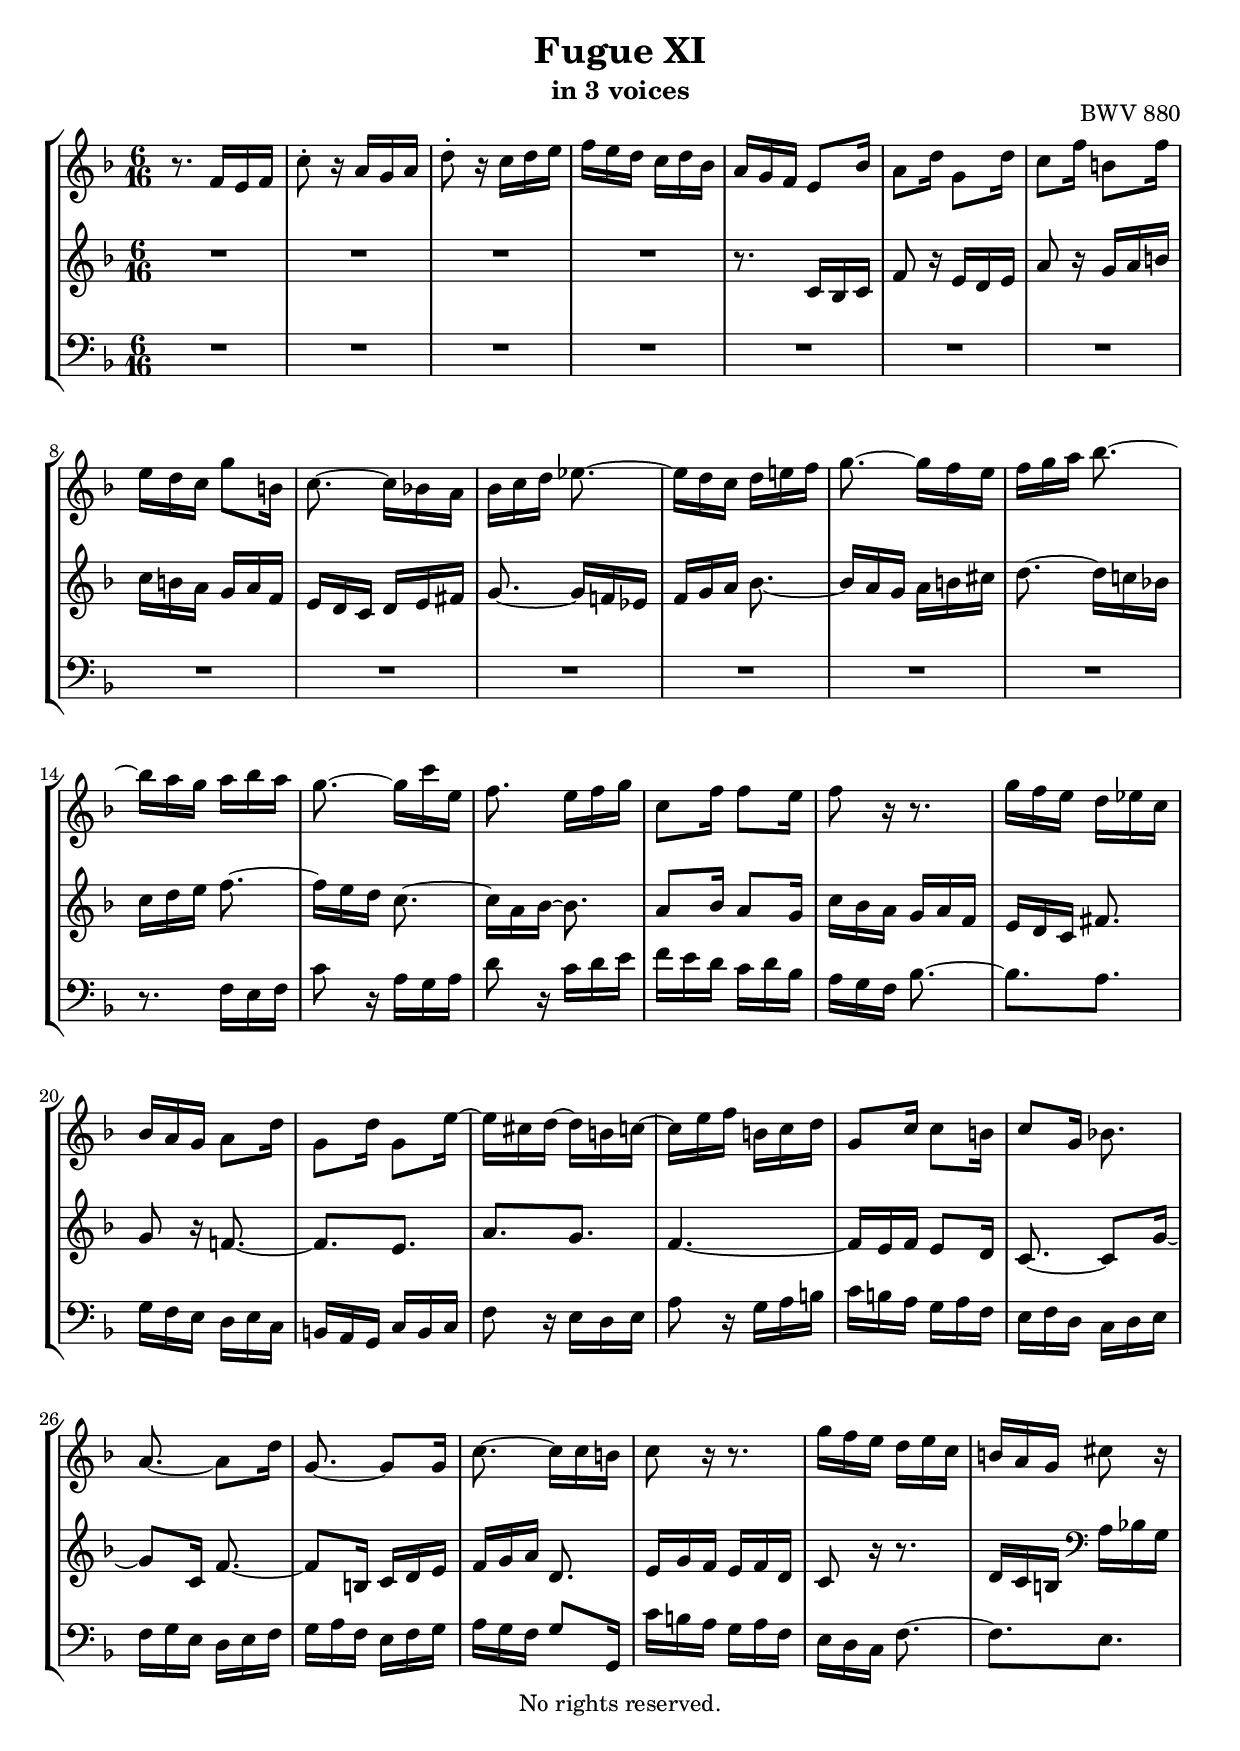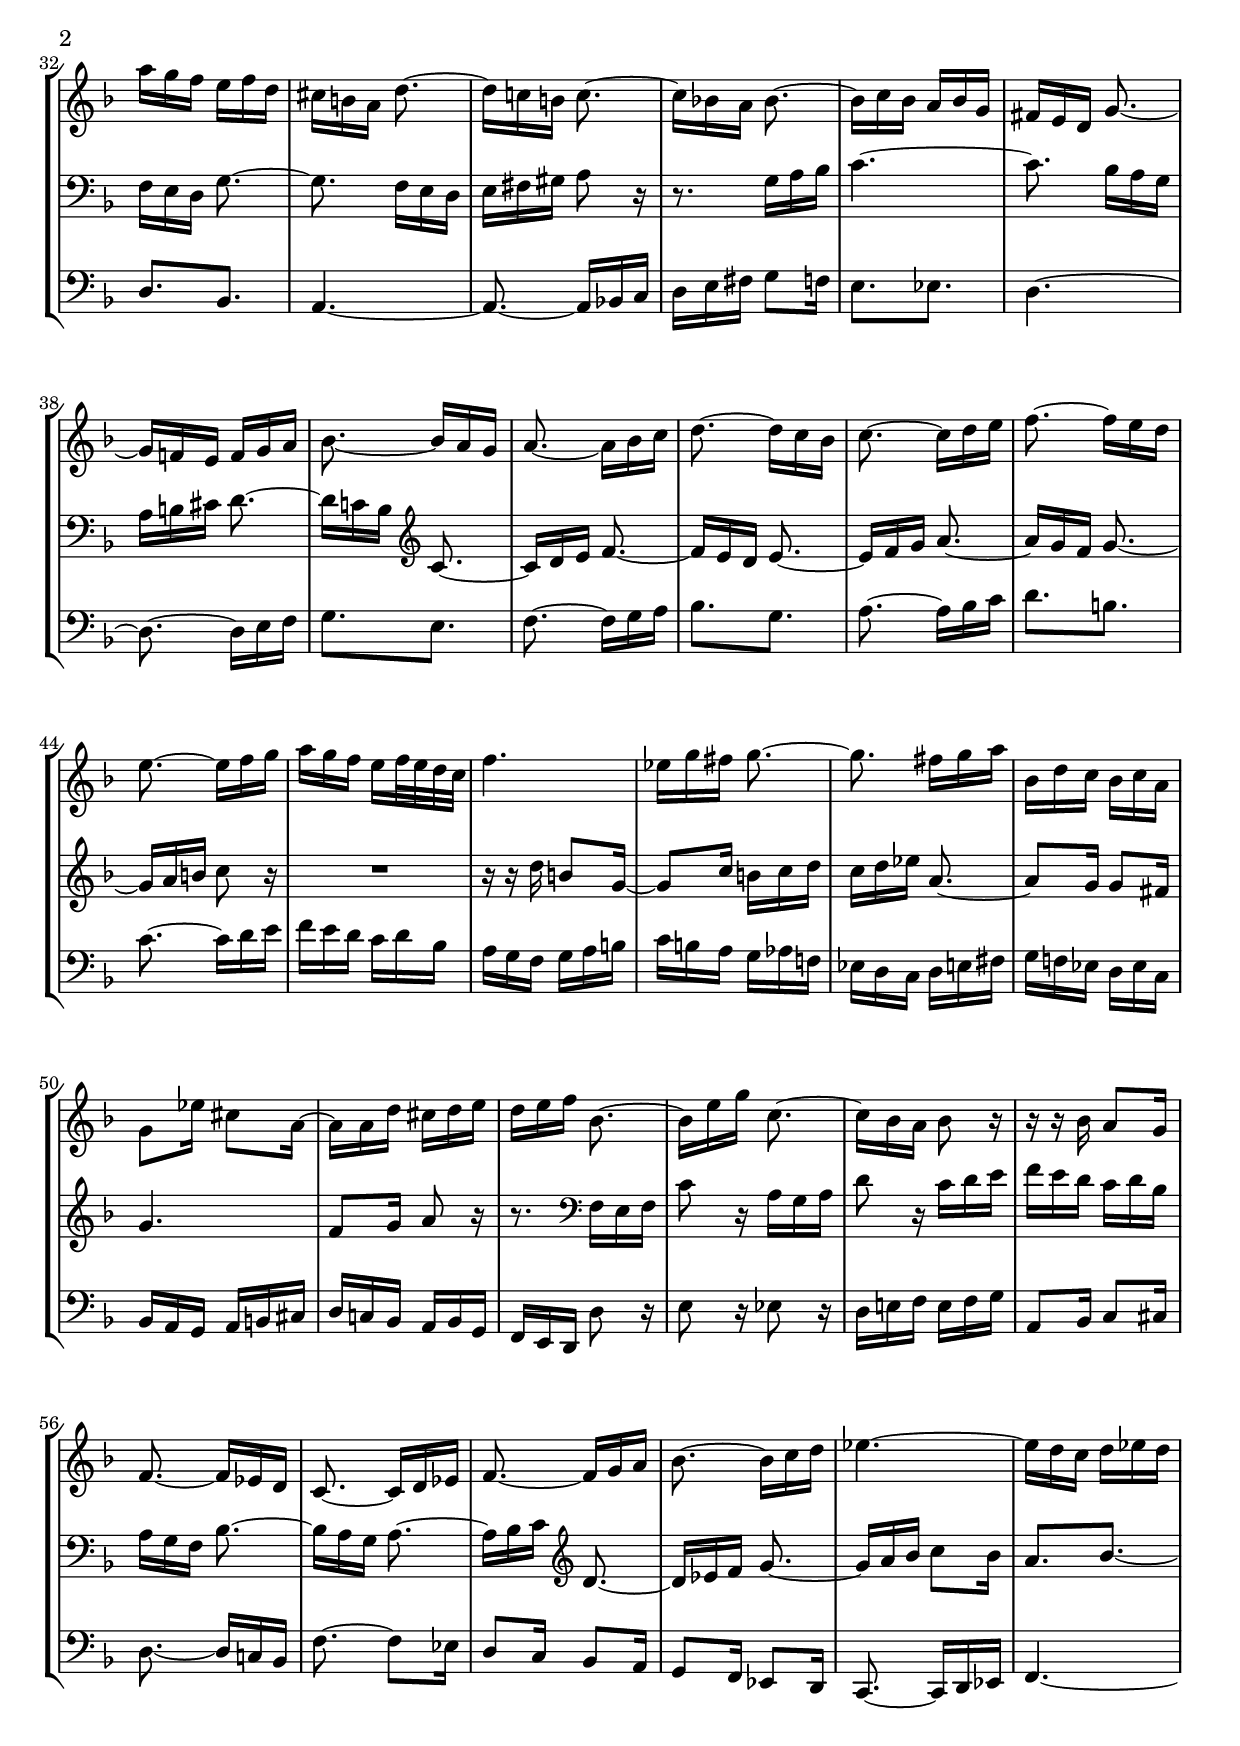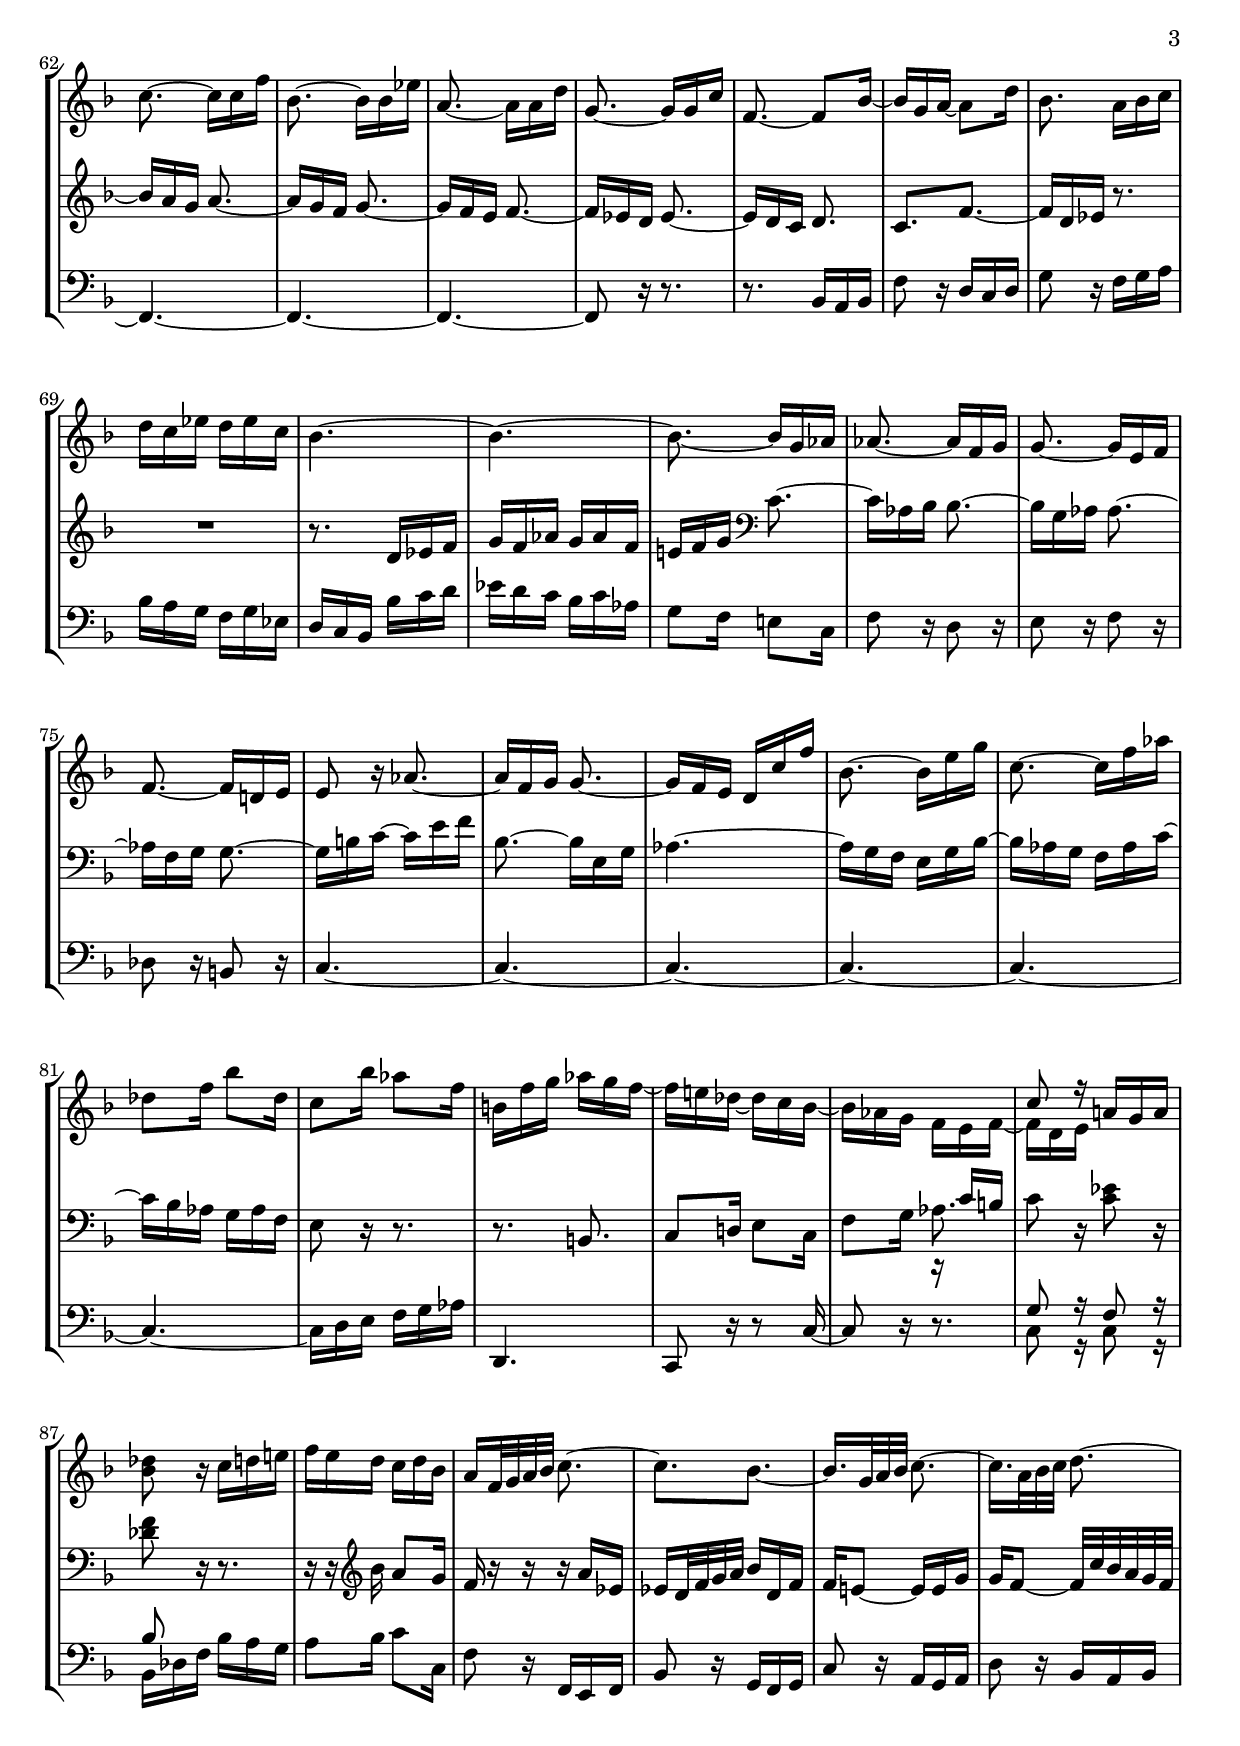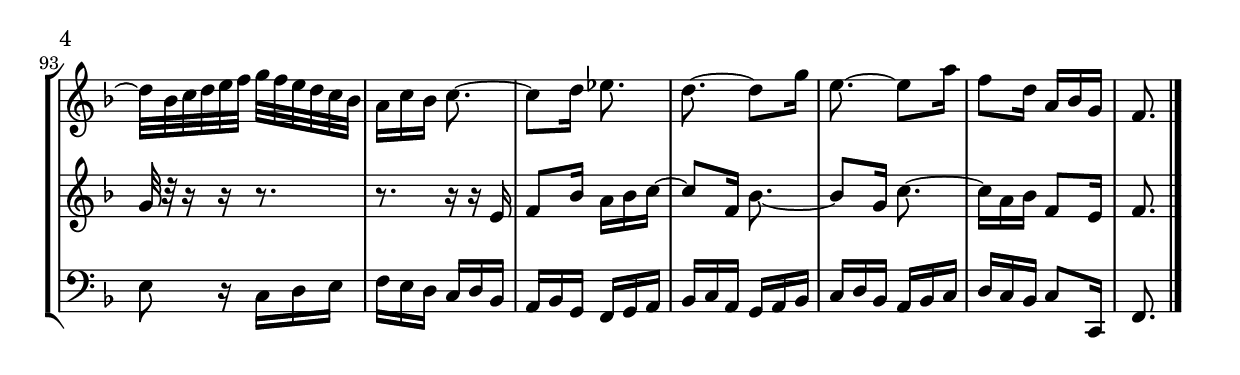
\version "2.18.2"

%This edition was prepared and typeset by Kyle Rother using the 1866 Breitkopf & Härtel Bach-Gesellschaft Ausgabe as primary source. 
%Reference was made to both the Henle and Bärenreiter urtext editions, as well as the critical and scholarly commentary of Alfred Dürr, however the final expression is in all cases that of the composer or present editor.
%This edition is in the public domain, and the editor does not claim any rights in the content.

\header {
  title = "Fugue XI"
  subtitle = "in 3 voices"
  opus = "BWV 880"
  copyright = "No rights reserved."
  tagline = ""
}

global = {
  \key f \major
  \numericTimeSignature
  \time 6/16
}

soprano = \relative c' {
  \global
  
  r8. f16 e f | % m. 1
  c'8-. r16 a g a | % m. 2
  d8-. r16 c d e | % m. 3
  f16 e d c d bes | % m. 4
  a16 g f e8 bes'16 | % m. 5
  a8 d16 g,8 d'16 | % m. 6
  c8 f16 b,!8 f'16 | % m. 7
  e16 d c g'8 b,!16 | % m. 8
  c8.~ c16 bes! a | % m. 9
  bes16 c d es8.~ | % m. 10
  es16 d c d e! f | % m. 11
  g8.~ g16 f e | % m. 12
  f16 g a bes8.~ | % m. 13
  bes16 a g a bes a | % m. 14
  g8.~ g16 c e, | % m. 15
  f8. e16 f g | % m. 16
  c,8 f16 f8 e16 | % m. 17
  f8 r16 r8. | % m. 18
  g16 f e d es c | % m. 19
  bes16 a g a8 d16 | % m. 20
  g,8 d'16 g,8 e'16~ | % m. 21
  e16 cis d~ d b! c!~ | % m. 22
  c16 e f b,! c d | % m. 23
  g,8 c16 c8 b!16 | % m. 24
  c8 g16 bes!8. | % m. 25
  a8.~ a8 d16 | % m. 26
  g,8.~ g8 g16 | % m. 27
  c8.~ c16 c b! | % m. 28
  c8 r16 r8. | % m. 29
  g'16 f e d e c | % m. 30
  b!16 a g cis8 r16 | % m. 31
  a'16 g f e f d | % m. 32
  cis16 b! a d8.~ | % m. 33
  d16 c! b! c8.~ | % m. 34
  c16 bes! a bes8.~ | % m. 35
  bes16 c bes a bes g | % m. 36
  fis16 e d g8.~ | % m. 37
  g16 f! e f g a | % m. 38
  bes8.~ bes16 a g | % m. 39
  a8.~ a16 bes c | % m. 40
  d8.~ d16 c bes | % m. 41
  c8.~ c16 d e | % m. 42
  f8.~ f16 e d | % m. 43
  e8.~ e16 f g | % m. 44
  a16 g f e f32 e d c | % m. 45
  f4. | % m. 46
  es16 g fis g8.~ | % m. 47
  g8. fis16 g a | % m. 48
  bes,16 d c bes c a | % m. 49
  g8 es'16 cis8 a16~ | % m. 50
  a16 a d cis d e | % m. 51
  d16 e f bes,8.~ | % m. 52
  bes16 e g c,8.~ | % m. 53
  c16 bes a bes8 r16 | % m. 54
  r16 r bes a8 g16 | % m. 55
  f8.~ f16 es d | % m. 56
  c8.~ c16 d es | % m. 57
  f8.~ f16 g a | % m. 58
  bes8.~ bes16 c d | % m. 59
  es4.~ | % m. 60
  es16 d c d es d | % m. 61
  c8.~ c16 c f | % m. 62
  bes,8.~ bes16 bes es | % m. 63
  a,8.~ a16 a d | % m. 64
  g,8.~ g16 g c | % m. 65
  f,8.~ f8 bes16~ | % m. 66
  bes16 g a~ a8 d16 | % m. 67
  bes8. a16 bes c | % m. 68
  d16 c es d es c | % m. 69
  bes4.~ | % m. 70
  bes4.~ | % m. 71
  bes8.~ bes16 g as | % m. 72
  as8.~ as16 f g | % m. 73
  g8.~ g16 e f | % m. 74
  f8.~ f16 d! e | % m. 75
  e8 r16 as8.~ | % m. 76
  as16 f g g8.~ | % m. 77
  g16 f e d c' f | % m. 78
  bes,8.~ bes16 e g | % m. 79
  c,8.~ c16 f as | % m. 80
  des,8 f16 bes8 des,16 | % m. 81
  c8 bes'16 as8 f16 | % m. 82
  <<
    { \stemUp s4. | s4. | s4. | c8 r16 a! g a }
    \\
    {  b!16 f' g as g f~ | f16 e! des~ des c bes~ | bes16 as g f e f~ | \stemDown f16 d e s8. }
  >> | % m. 83- 86
  <des' bes>8 r16 c d! e! | % m. 87
  f16 e d c d bes | % m. 88
  a16 f32 g a bes c8.~ | % m. 89
  c8. [bes~] | % m. 90
  bes16. g32 a bes c8.~ | % m. 91
  c16. a32 bes c d8.~ | % m. 92
  d32 bes c d e f g f e d c bes | % m. 93
  a16 c bes c8.~ | % m. 94
  c8 d16 es8. | % m. 95
  d8.~ d8 g16 | % m. 96
  e8.~ e8 a16 | % m. 97
  f8 d16 a bes g | % m. 98
  \set Score.measureLength = #(ly:make-moment 3 16) f8. \bar "|." | % m. 99
    
}

mezzo = \relative c' {
  \global
  
  R4. | % m. 1
  R4. | % m. 2
  R4. | % m. 3
  R4. | % m. 4
  r8. c16 bes c | % m. 5
  f8 r16 e d e | % m. 6
  a8 r16 g a b! | % m. 7
  c16 b! a g a f | % m. 8
  e16 d c d e fis | % m. 9
  g8.~ g16 f! es | % m. 10
  f16 g a bes8.~ | % m. 11
  bes16 a g a b! cis | % m. 12
  d8.~ d16 c! bes! | % m. 13
  c16 d e f8.~ | % m. 14
  f16 e d c8.~ | % m. 15
  c16 a bes~ bes8. | % m. 16
  a8 bes16 a8 g16 | % m. 17
  c16 bes a g a f | % m. 18
  e16 d c fis8. | % m. 19
  g8 r16 f!8.~ | % m. 20
  f8. [e] | % m. 21
  a8. [g] | % m. 22
  f4.~ | % m. 23
  f16 e f e8 d16 | % m. 24
  c8.~ c8 g'16~ | % m. 25
  g8 c,16 f8.~ | % m. 26
  f8 b,!16 c d e | % m. 27
  f16 g a d,8. | % m. 28
  e16 g f e f d | % m. 29
  c8 r16 r8. | % m. 30
  d16 c b! \clef bass a bes g | % m. 31
  f16 e d g8.~ | % m. 32
  g8. f16 e d | % m. 33
  e16 fis gis a8 r16 | % m. 34
  r8. g16 a bes | % m. 35
  c4.~ | % m. 36
  c8. bes16 a g | % m. 37
  a16 b! cis d8.~ | % m. 38
  d16 c! bes \clef treble c8.~ | % m. 39
  c16 d e f8.~ | % m. 40
  f16 e d e8.~ | % m. 41
  e16 f g a8.~ | % m. 42
  a16 g f g8.~ | % m. 43
  g16 a b! c8 r16 | % m. 44
  R4. | % m. 45
  r16 r d b!8 g16~ | % m. 46
  g8 c16 b! c d | % m. 47
  c16 d es a,8.~ | % m. 48
  a8 g16 g8 fis16 | % m. 49
  g4. | % m. 50
  f8 g16 a8 r16 | % m. 51
  r8. \clef bass f,16 e f | % m. 52
  c'8 r16 a g a | % m. 53
  d8 r16 c d e | % m. 54
  f16 e d c d bes | % m. 55
  a16 g f bes8.~ | % m. 56
  bes16 a g a8.~ | % m. 57
  a16 bes c \clef treble d8.~ | % m. 58
  d16 es f g8.~ | % m. 59
  g16 a bes c8 bes16 | % m. 60
  a8. [bes~] | % m. 61
  bes16 a g a8.~ | % m. 62
  a16 g f g8.~ | % m. 63
  g16 f e f8.~ | % m. 64
  f16 es d es8.~ | % m. 65
  es16 d c d8. | % m. 66
  c8. [f~] | % m. 67
  f16 d es r8. | % m. 68
  R4. | % m. 69
  r8. d16 es f | % m. 70
  g16 f as g as f | % m. 71
  e!16 f g \clef bass c,8.~ | % m. 72
  c16 as bes bes8.~ | % m. 73
  bes16 g as as8.~ | % m. 74
  as16 f g g8.~ | % m. 75
  g16 b! c~ c e f | % m. 76
  bes,8.~ bes16 e, g | % m. 77
  as4.~ | % m. 78
  as16 g f e g bes~ | % m. 79
  bes16 as g f as c~ | % m. 80
  c16 bes as g as f | % m. 81
  e8 r16 r8. | % m. 82
  r8. b! | % m. 83
  c8 d!16 e8 c16 | % m. 84
  <<
    { \stemDown f8 g16 as8. }
    \\
    { \stemUp s8. r16 c b! }
  >> | % m. 85
  c8 r16 <c es>8 r16 | % m. 86
  <des f>8 r16 r8. | % m. 87
  r16 r \clef treble bes' a8 g16 | % m. 88
  f16 r r r a es | % m. 89
  es16 d32 f g a bes16 d, f | % m. 90
  f16 e!8~ e16 e g | % m. 91
  g16 f8~ f32 c' bes a g f | % m. 92
  g32 r r16 r r8. | % m. 93
  r8. r16 r e | % m. 94
  f8 bes16 a bes c~ | % m. 95
  c8 f,16 bes8.~ | % m. 96
  bes8 g16 c8.~ | % m. 97
  c16 a bes f8 e16 | % m. 98
  f8. \bar "|." | % m. 99
    
}

bass = \relative c {
  \global
  
  R4. | % m. 1
  R4. | % m. 2
  R4. | % m. 3
  R4. | % m. 4
  R4. | % m. 5
  R4. | % m. 6
  R4. | % m. 7
  R4. | % m. 8
  R4. | % m. 9
  R4. | % m. 10
  R4. | % m. 11
  R4. | % m. 12
  R4. | % m. 13
  r8. f16 e f | % m. 14
  c'8 r16 a g a | % m. 15
  d8 r16 c d e | % m. 16
  f16 e d c d bes | % m. 17
  a16 g f bes8.~ | % m. 18
  bes8. [a] | % m. 19
  g16 f e d e c | % m. 20
  b!16 a g c b c | % m. 21
  f8 r16 e d e | % m. 22
  a8 r16 g a b! | % m. 23
  c16 b! a g a f | % m. 24
  e16 f d c d e | % m. 25
  f16 g e d e f | % m. 26
  g16 a f e f g | % m. 27
  a16 g f g8 g,16 | % m. 28
  c'16 b! a g a f | % m. 29
  e16 d c f8.~ | % m. 30
  f8. [e] | % m. 31
  d8. [bes] | % m. 32
  a4.~ | % m. 33
  a8.~ a16 bes! c | % m. 34
  d16 e fis g8 f!16 | % m. 35
  e8. [es] | % m. 36
  d4.~ | % m. 37
  d8.~ d16 e f | % m. 38
  g8. [e] | % m. 39
  f8.~ f16 g a | % m. 40
  bes8. [g] | % m. 41
  a8.~ a16 bes c | % m. 42
  d8. [b!] | % m. 43
  c8.~ c16 d e | % m. 44
  f16 e d c d bes | % m. 45
  a16 g f g a b! | % m. 46
  c16 b! a g as f! | % m. 47
  es16 d c d e! fis | % m. 48
  g16 f! es d es c | % m. 49
  bes16 a g a b! cis | % m. 50
  d16 c! bes a bes g | % m. 51
  f16 e d d'8 r16 | % m. 52
  e8 r16 es8 r16 | % m. 53
  d16 e! f e f g | % m. 54
  a,8 bes16 c8 cis16 | % m. 55
  d8.~ d16 c! bes | % m. 56
  f'8.~ f8 es16 | % m. 57
  d8 c16 bes8 a16 | % m. 58
  g8 f16 es8 d16 | % m. 59
  c8.~ c16 d es | % m. 60
  f4.~ | % m. 61
  f4.~ | % m. 62
  f4.~ | % m. 63
  f4.~ | % m. 64
  f8 r16 r8. | % m. 65
  r8. bes16 a bes | % m. 66
  f'8 r16 d c d | % m. 67
  g8 r16 f g a | % m. 68
  bes16 a g f g es | % m. 69
  d16 c bes bes' c d | % m. 70
  es16 d c bes c as | % m. 71
  g8 f16 e!8 c16 | % m. 72
  f8 r16 d8 r16 | % m. 73
  e8 r16 f8 r16 | % m. 74
  des8 r16 b!8 r16 | % m. 75
  c4.~ | % m. 76
  c4.~ | % m. 77
  c4.~ | % m. 78
  c4.~ | % m. 79
  c4.~ | % m. 80
  c4.~ | % m. 81
  c16 d e f g as | % m. 82
  d,,4. | % m. 83
  c8 r16 r8 c'16~ | % m. 84
  c8 r16 r8. | % m. 85
  <<
    { g'8 r16 f8 r16 | bes8 s16 s8. }
    \\
    { c,8 r16 c8 r16 | bes16 des f bes a g } 
  >> | % m. 86 - 87
  a8 bes16 c8 c,16 | % m. 88
  f8 r16 f, e f | % m. 89
  bes8 r16 g f g | % m. 90
  c8 r16 a g a | % m. 91
  d8 r16 bes a bes | % m. 92
  e8 r16 c d e | % m. 93
  f16 e d c d bes | % m. 94
  a16 bes g f g a | % m. 95
  bes16 c a g a bes | % m. 96
  c16 d bes a bes c | % m. 97
  d16 c bes c8 c,16 | % m. 98
  f8. \bar "|." | % m. 99
    
}

\paper {
  max-systems-per-page = 5
}

\score {
  \new StaffGroup 
  <<
    \new Staff = "soprano" 
      \soprano
    
    \new Staff = "mezzo"
      \mezzo
    
    \new Staff = "bass" 
      { \clef bass \bass }
      
  >>
  
\midi {  }
  
\layout {
  indent = 0.0
  }

}
